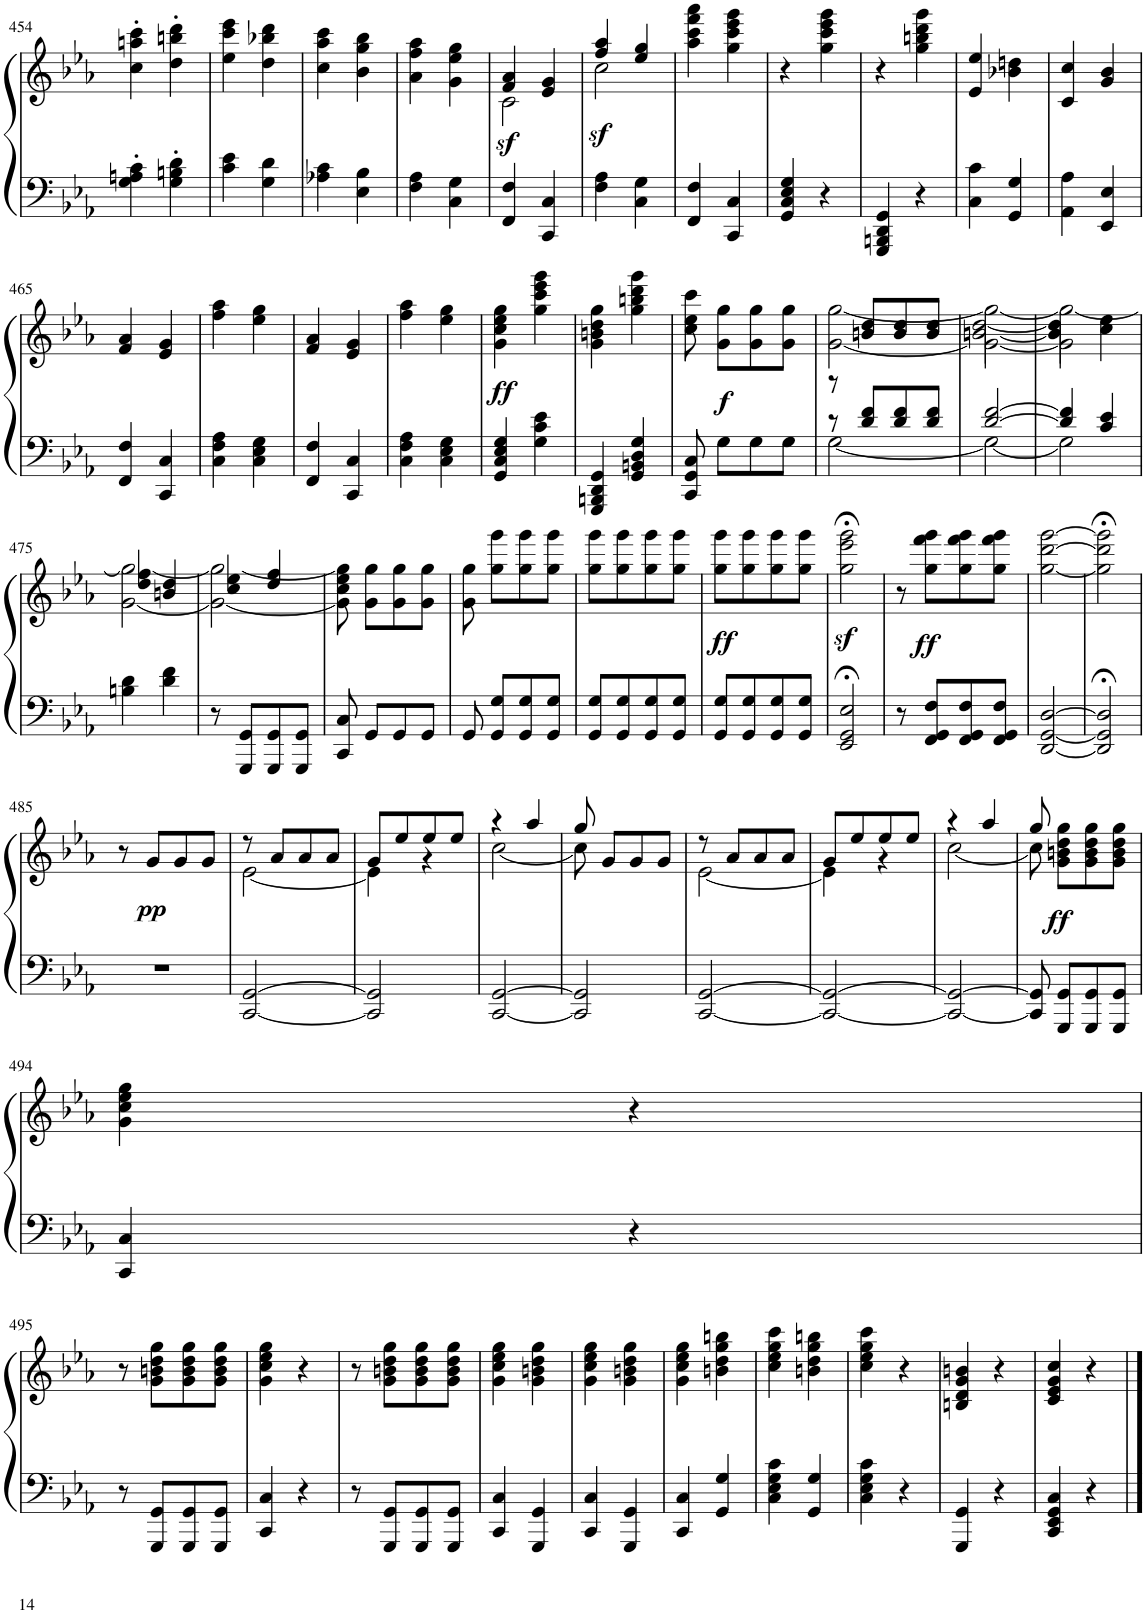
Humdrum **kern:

**kern	**kern	**dynam
*part1	*part1	*part1
*staff2	*staff1	*staff1/2
*I"Piano	*	*
*I'Pno	*	*
*clefF4	*clefG2	*
*k[b-e-a-]	*k[b-e-a-]	*
*M2/4	*M2/4	*
=453	=453	=453
*	*^	*
4BBBn/ 4BBn/	4d/ 4dd/	2g\	.
4GGG/ 4GG/	4Bn/ 4bn/	.	.
*	*v	*v	*
!!LO:PB:g=z
=454	=454	=454
4G\' 4An\' 4c\'	4cc\' 4aan\' 4ccc\'	.
4G\' 4Bn\' 4d\'	4dd\' 4bbn\' 4ddd\'	.
=455	=455	=455
4c\ 4e-\	4ee-\ 4ccc\ 4eee-\	.
4G\ 4d\	4dd\ 4bb-X\ 4ddd\	.
=456	=456	=456
4A-X\ 4c\	4cc\ 4aa-\ 4ccc\	.
4E-\ 4B-\	4b-\ 4gg\ 4bb-\	.
=457	=457	=457
4F\ 4A-\	4a-\ 4ff\ 4aa-\	.
4C\ 4G\	4g\ 4ee-\ 4gg\	.
=458	=458	=458
*	*^	*
4FF/z> 4F/z>	4f/ 4a-/	2c\	.
4CC/ 4C/	4e-/ 4g/	.	.
=459	=459	=459	=459
4F\z> 4A-\z>	4ff/ 4aa-/	2cc\	.
4C\ 4G\	4ee-/ 4gg/	.	.
*	*v	*v	*
=460	=460	=460
4FF/ 4F/	4aa-\ 4ccc\ 4fff\ 4aaa-\	.
4CC/ 4C/	4gg\ 4ccc\ 4eee-\ 4ggg\	.
=461	=461	=461
4GG/ 4C/ 4E-/ 4G/	4r	.
4r	4gg\ 4ccc\ 4eee-\ 4ggg\	.
=462	=462	=462
4GGG/ 4BBBn/ 4DD/ 4GG/	4r	.
4r	4gg\ 4bbn\ 4ddd\ 4ggg\	.
=463	=463	=463
4C\ 4c\	4e-/ 4ee-/	.
4GG/ 4G/	4b-X\ 4ddn\	.
=464	=464	=464
4AA-\ 4A-\	4c/ 4cc/	.
4EE-/ 4E-/	4g/ 4b-/	.
!!LO:LB:g=z
=465	=465	=465
4FF/ 4F/	4f/ 4a-/	.
4CC/ 4C/	4e-/ 4g/	.
=466	=466	=466
4C\ 4F\ 4A-\	4ff\ 4aa-\	.
4C\ 4E-\ 4G\	4ee-\ 4gg\	.
=467	=467	=467
4FF/ 4F/	4f/ 4a-/	.
4CC/ 4C/	4e-/ 4g/	.
=468	=468	=468
4C\ 4F\ 4A-\	4ff\ 4aa-\	.
4C\ 4E-\ 4G\	4ee-\ 4gg\	.
=469	=469	=469
!	!	!LO:DY:a=2
4GG/ 4C/ 4E-/ 4G/	4g\ 4cc\ 4ee-\ 4gg\	ff
4G\ 4c\ 4e-\	4gg\ 4ccc\ 4eee-\ 4ggg\	.
=470	=470	=470
4GGG/ 4BBBn/ 4DD/ 4GG/	4g\ 4bn\ 4dd\ 4gg\	.
4GG/ 4BBn/ 4D/ 4G/	4gg\ 4bbn\ 4ddd\ 4ggg\	.
=471	=471	=471
8CC/ 8GG/ 8C/	8cc\ 8ee-\ 8ccc\	.
!	!	!LO:DY:a=2
8G\L	8g\ 8gg\L	f
8G\	8g\ 8gg\	.
8G\J	8g\ 8gg\J	.
=472	=472	=472
*^	*^	*
8r	[2G\	[2g\ [2gg\	8r	.
8d/ 8f/L	.	.	8bn/ 8dd/L	.
8d/ 8f/	.	.	8b/ 8dd/	.
8d/ 8f/J	.	.	8b/ 8dd/J	.
=473	=473	=473	=473	=473
[2d/ [2f/	2G\_	2g\_ 2gg\_	[2bn\ [2dd\	.
=474	=474	=474	=474	=474
4d/] 4f/]	2G\]	2g\] 2gg\_	4b\] 4dd\]	.
4c/ 4e-/	.	.	4cc\ 4ee-\	.
*v	*v	*	*	*
!!LO:LB:g=z	!!
=475	=475	=475	=475
4Bn\ 4d\	[2g\ 2gg\_	4dd/ 4ff/	.
4d\ 4f\	.	4bn/ 4dd/	.
=476	=476	=476	=476
8r	2g\_ 2gg\_	4cc/ 4ee-/	.
8GGG/ 8GG/L	.	.	.
8GGG/ 8GG/	.	4dd/ 4ff/	.
8GGG/ 8GG/J	.	.	.
*	*v	*v	*
=477	=477	=477
8CC/ 8C/	8g\] 8cc\ 8ee-\ 8gg\]	.
8GG/L	8g\ 8gg\L	.
8GG/	8g\ 8gg\	.
8GG/J	8g\ 8gg\J	.
=478	=478	=478
8GG/	8g\ 8gg\	.
8GG/ 8G/L	8gg\ 8ggg\L	.
8GG/ 8G/	8gg\ 8ggg\	.
8GG/ 8G/J	8gg\ 8ggg\J	.
=479	=479	=479
8GG/ 8G/L	8gg\ 8ggg\L	.
8GG/ 8G/	8gg\ 8ggg\	.
8GG/ 8G/	8gg\ 8ggg\	.
8GG/ 8G/J	8gg\ 8ggg\J	.
=480	=480	=480
!	!	!LO:DY:b
8GG/ 8G/L	8gg\ 8ggg\L	ff
8GG/ 8G/	8gg\ 8ggg\	.
8GG/ 8G/	8gg\ 8ggg\	.
8GG/ 8G/J	8gg\ 8ggg\J	.
=481	=481	=481
2EE-/;< 2GG/;< 2E-/;<	2gg\z<;< 2eee-\z<;< 2ggg\z<;<	.
=482	=482	=482
8r	8r	.
!	!	!LO:DY:b
8FF/ 8GG/ 8F/L	8gg\ 8fff\ 8ggg\L	ff
8FF/ 8GG/ 8F/	8gg\ 8fff\ 8ggg\	.
8FF/ 8GG/ 8F/J	8gg\ 8fff\ 8ggg\J	.
=483	=483	=483
[2DD/ [2GG/ [2D/	[2gg\ [2ddd\ [2ggg\	.
=484	=484	=484
2DD/];< 2GG/];< 2D/];<	2gg\];< 2ddd\];< 2ggg\];<	.
!!LO:LB:g=z
=485	=485	=485
2r	8r	.
!	!	!LO:DY:b
.	8g/L	pp
.	8g/	.
.	8g/J	.
=486	=486	=486
*	*^	*
[2CC/ [2GG/	8r	[2e-\	.
.	8a-/L	.	.
.	8a-/	.	.
.	8a-/J	.	.
=487	=487	=487	=487
2CC/] 2GG/]	8g/L	4e-\]	.
.	8ee-/	.	.
.	8ee-/	4r	.
.	8ee-/J	.	.
=488	=488	=488	=488
[2CC/ [2GG/	4r	[2cc\	.
.	4aa-/	.	.
=489	=489	=489	=489
2CC/] 2GG/]	8gg/	8cc\]	.
.	8g/L	4.ryy	.
.	8g/	.	.
.	8g/J	.	.
=490	=490	=490	=490
[2CC/ [2GG/	8r	[2e-\	.
.	8a-/L	.	.
.	8a-/	.	.
.	8a-/J	.	.
=491	=491	=491	=491
2CC/_ 2GG/_	8g/L	4e-\]	.
.	8ee-/	.	.
.	8ee-/	4r	.
.	8ee-/J	.	.
=492	=492	=492	=492
2CC/_ 2GG/_	4r	[2cc\	.
.	4aa-/	.	.
=493	=493	=493	=493
8CC/] 8GG/]	8gg/	8cc\]	.
!	!	!	!LO:DY:a=2
8GGG/ 8GG/L	8g\ 8bn\ 8dd\ 8gg\L	4.ryy	ff
8GGG/ 8GG/	8g\ 8b\ 8dd\ 8gg\	.	.
8GGG/ 8GG/J	8g\ 8b\ 8dd\ 8gg\J	.	.
*	*v	*v	*
!!LO:LB:g=z
=494	=494	=494
4CC/ 4C/	4g\ 4cc\ 4ee-\ 4gg\	.
4r	4r	.
!!LO:LB:g=z
=495	=495	=495
8r	8r	.
8GGG/ 8GG/L	8g\ 8bn\ 8dd\ 8gg\L	.
8GGG/ 8GG/	8g\ 8b\ 8dd\ 8gg\	.
8GGG/ 8GG/J	8g\ 8b\ 8dd\ 8gg\J	.
=496	=496	=496
4CC/ 4C/	4g\ 4cc\ 4ee-\ 4gg\	.
4r	4r	.
=497	=497	=497
8r	8r	.
8GGG/ 8GG/L	8g\ 8bn\ 8dd\ 8gg\L	.
8GGG/ 8GG/	8g\ 8b\ 8dd\ 8gg\	.
8GGG/ 8GG/J	8g\ 8b\ 8dd\ 8gg\J	.
=498	=498	=498
4CC/ 4C/	4g\ 4cc\ 4ee-\ 4gg\	.
4GGG/ 4GG/	4g\ 4bn\ 4dd\ 4gg\	.
=499	=499	=499
4CC/ 4C/	4g\ 4cc\ 4ee-\ 4gg\	.
4GGG/ 4GG/	4g\ 4bn\ 4dd\ 4gg\	.
=500	=500	=500
4CC/ 4C/	4g\ 4cc\ 4ee-\ 4gg\	.
4GG/ 4G/	4bn\ 4dd\ 4gg\ 4bbn\	.
=501	=501	=501
4C\ 4E-\ 4G\ 4c\	4cc\ 4ee-\ 4gg\ 4ccc\	.
4GG/ 4G/	4bn\ 4dd\ 4gg\ 4bbn\	.
=502	=502	=502
4C\ 4E-\ 4G\ 4c\	4cc\ 4ee-\ 4gg\ 4ccc\	.
4r	4r	.
=503	=503	=503
4GGG/ 4GG/	4Bn/ 4d/ 4g/ 4bn/	.
4r	4r	.
=	=	=
*-	*-	*-
